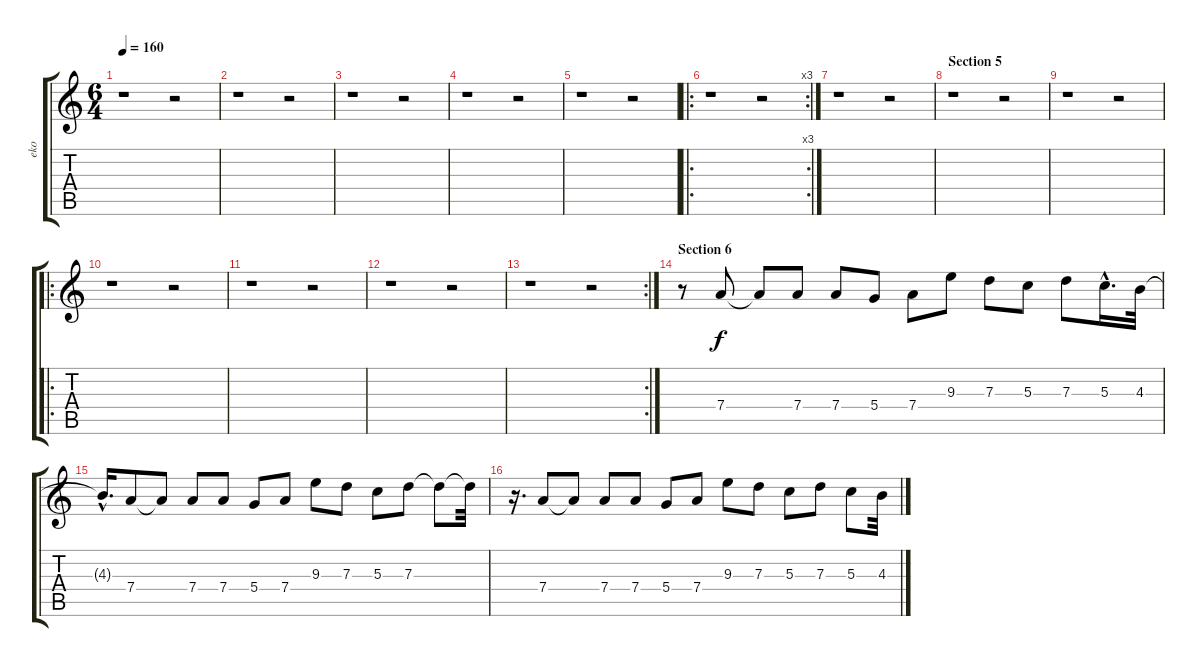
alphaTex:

\track ("eko" "eko") {instrument distortionguitar}
\staff {score tabs}
\tuning (E4 B3 G3 D3 A2 E2) {hide}
\ts (6 4)
\tempo 160
\clef g2
\ks c
r.1{dy f} r.2 |
r.1 r.2 |
r.1 r.2 |
r.1 r.2 |
r.1 r.2 |
\ro
\rc 3
r.1 r.2 |
r.1 r.2 |
\section ("" "Section 5")
r.1 r.2 |
r.1 r.2 |
\ro
r.1 r.2 |
r.1 r.2 |
r.1 r.2 |
\rc 2
r.1 r.2 |
\section ("" "Section 6")
r.8{balance 16} 7.4.8 7.4{t}.8 7.4.8 7.4.8 5.4.8 7.4.8 9.3.8 7.3.8 5.3.8 7.3.8 5.3{hac}.16{d} 4.3.32 |
4.3{hac t}.16{d} 7.4.8 7.4{t}.8 7.4.8 7.4.8 5.4.8 7.4.8 9.3.8 7.3.8 5.3.8 7.3.8 7.3{t}.8 7.3{t}.32 |
r.16{d} 7.4.8 7.4{t}.8 7.4.8 7.4.8 5.4.8 7.4.8 9.3.8 7.3.8 5.3.8 7.3.8 5.3.8 4.3.32
